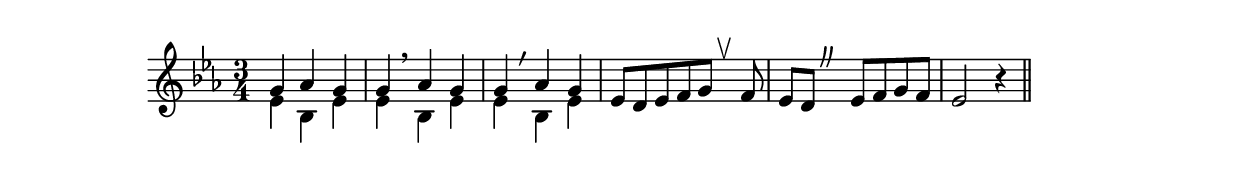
%% Do not edit this file; it is automatically
%% generated from LSR http://lsr.dsi.unimi.it
%% This file is in the public domain.
\version "2.13.39"

\header {
  lsrtags = "expressive-marks"

  texidoc = "
Breathing signs are available in different tastes: commas (default),
ticks, vees and @qq{railroad tracks} (caesura).

"
  doctitle = "Breathing signs"
} % begin verbatim

\new Staff \relative c'' {
  \key es \major
  \time 3/4
  % this bar contains no \breathe
  << { g4 as g } \\ { es4 bes es } >> |
  % Modern notation:
  % by default, \breathe uses the rcomma, just as if saying:
  % \override BreathingSign #'text = #(make-musicglyph-markup "scripts.rcomma")
  << { g4 as g } \\ { es4 \breathe bes es } >> |

  % rvarcomma and lvarcomma are variations of the default rcomma and lcomma
  % N.B.: must use Staff context here, since we start a Voice below
  \override Staff.BreathingSign #'text = \markup { \musicglyph #"scripts.rvarcomma" }
  << { g4 as g } \\ { es4 \breathe bes es } >> |

  % vee
  \override BreathingSign #'text = \markup { \musicglyph #"scripts.upbow" }
  es8[ d es f g] \breathe f |

  % caesura
  \override BreathingSign #'text = \markup { \musicglyph #"scripts.caesura.curved" }
  es8[ d] \breathe es[ f g f] |
  es2 r4 \bar "||"
}
